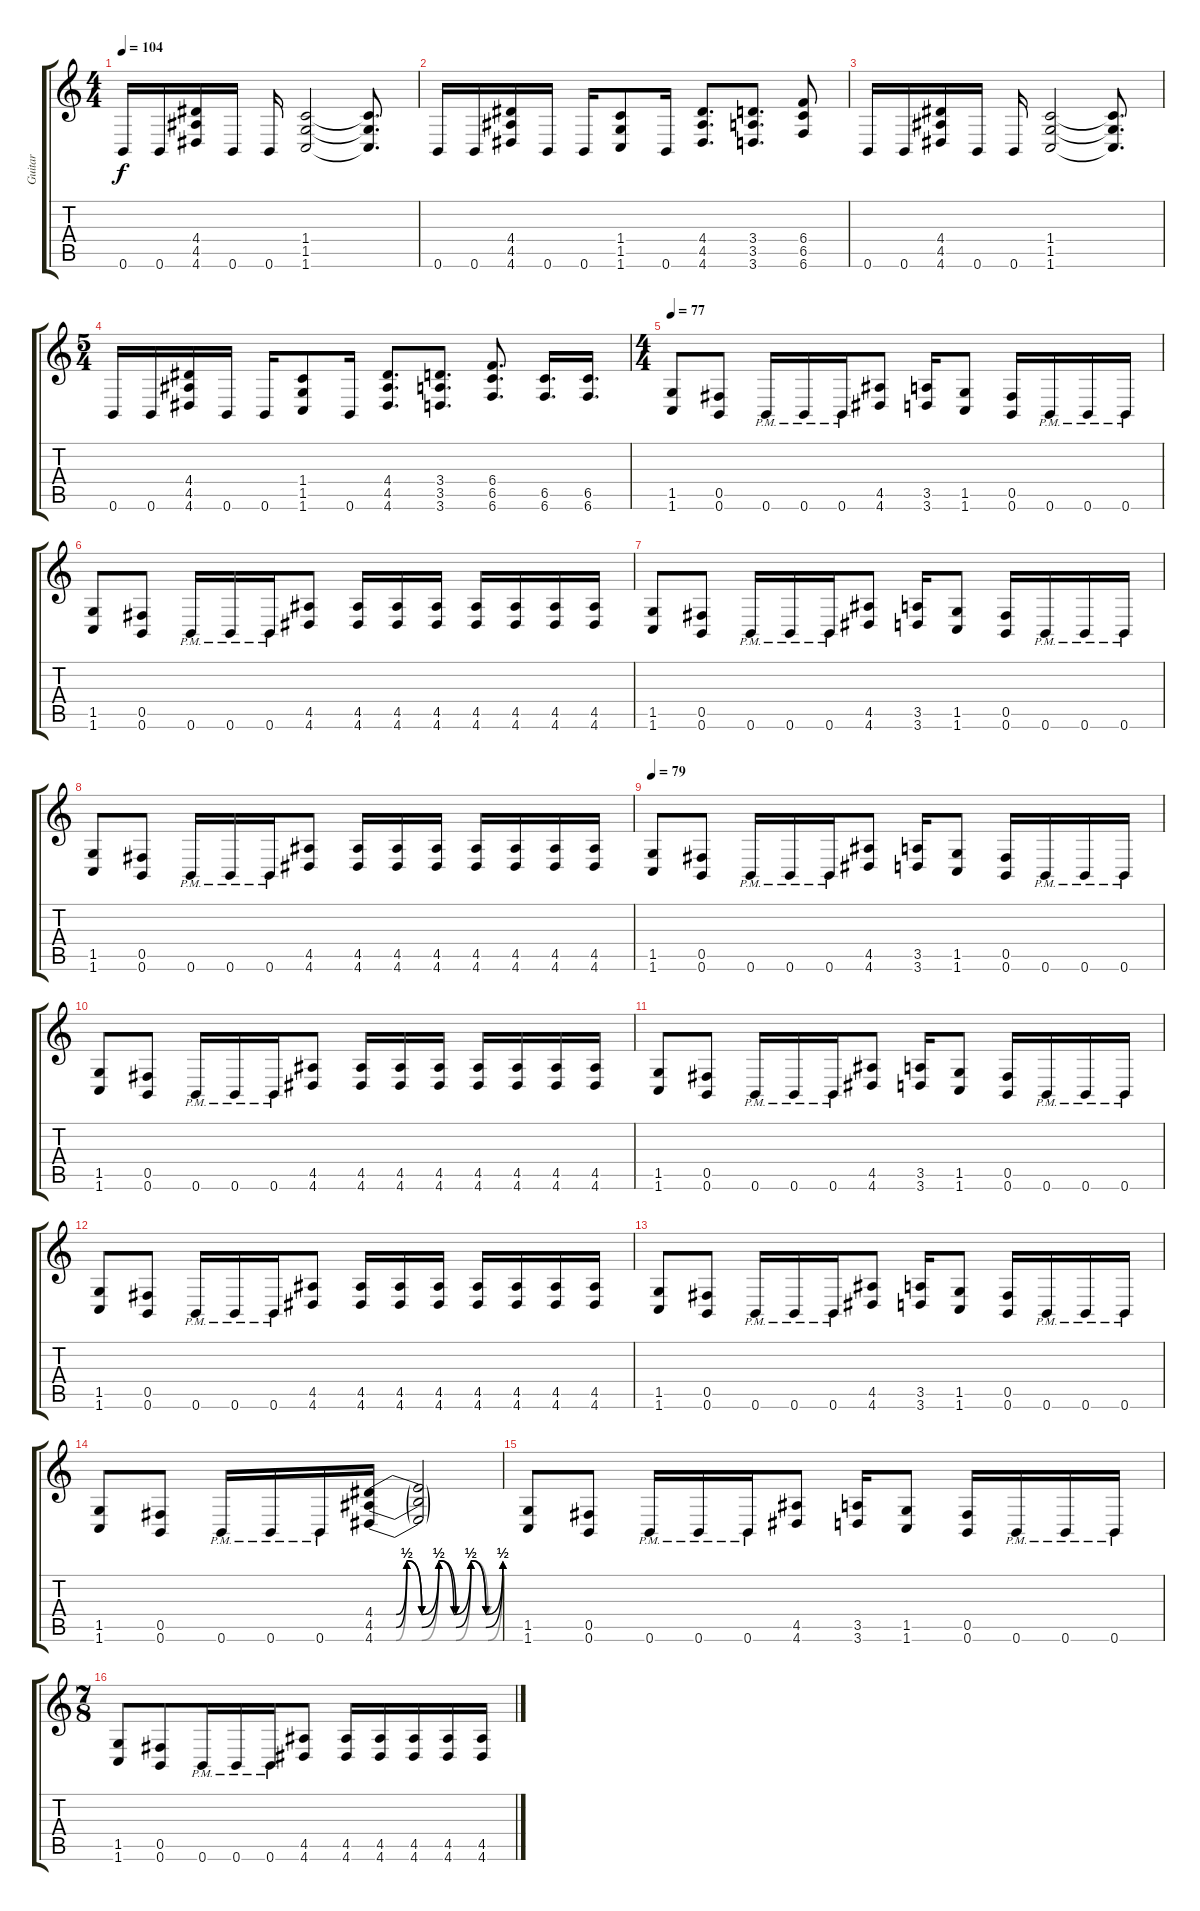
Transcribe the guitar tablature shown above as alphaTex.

\track ("Guitar" "Guitar") {instrument distortionguitar}
\staff {score tabs}
\tuning (Db4 Ab3 E3 B2 Gb2 B1) {hide}
\ts (4 4)
\tempo 104
\clef g2
\ks c
0.6.16{dy f} 0.6.16 (4.4 4.5 4.6).16 0.6.16 0.6.16 (1.4 1.5 1.6).2 (1.4{t} 1.5{t} 1.6{t}).8{d} |
0.6.16 0.6.16 (4.4 4.5 4.6).16 0.6.16 0.6.16 (1.4 1.5 1.6).8 0.6.16 (4.4 4.5 4.6).8{d} (3.4 3.5 3.6).8{d} (6.4 6.5 6.6).8 |
0.6.16 0.6.16 (4.4 4.5 4.6).16 0.6.16 0.6.16 (1.4 1.5 1.6).2 (1.4{t} 1.5{t} 1.6{t}).8{d} |
\ts (5 4)
0.6.16 0.6.16 (4.4 4.5 4.6).16 0.6.16 0.6.16 (1.4 1.5 1.6).8 0.6.16 (4.4 4.5 4.6).8{d} (3.4 3.5 3.6).8{d} (6.4 6.5 6.6).8{d} (6.5 6.6).16{d} (6.5 6.6).16{d} |
\ts (4 4)
\tempo 77
(1.5 1.6).8 (0.5 0.6).8 0.6{pm}.16 0.6{pm}.16 0.6{pm}.16 (4.5 4.6).8 (3.5 3.6).16 (1.5 1.6).8 (0.5 0.6).16 0.6{pm}.16 0.6{pm}.16 0.6{pm}.16 |
(1.5 1.6).8 (0.5 0.6).8 0.6{pm}.16 0.6{pm}.16 0.6{pm}.16 (4.5 4.6).8 (4.5 4.6).16 (4.5 4.6).16 (4.5 4.6).16 (4.5 4.6).16 (4.5 4.6).16 (4.5 4.6).16 (4.5 4.6).16 |
(1.5 1.6).8 (0.5 0.6).8 0.6{pm}.16 0.6{pm}.16 0.6{pm}.16 (4.5 4.6).8 (3.5 3.6).16 (1.5 1.6).8 (0.5 0.6).16 0.6{pm}.16 0.6{pm}.16 0.6{pm}.16 |
(1.5 1.6).8 (0.5 0.6).8 0.6{pm}.16 0.6{pm}.16 0.6{pm}.16 (4.5 4.6).8 (4.5 4.6).16 (4.5 4.6).16 (4.5 4.6).16 (4.5 4.6).16 (4.5 4.6).16 (4.5 4.6).16 (4.5 4.6).16 |
\tempo 79
(1.5 1.6).8 (0.5 0.6).8 0.6{pm}.16 0.6{pm}.16 0.6{pm}.16 (4.5 4.6).8 (3.5 3.6).16 (1.5 1.6).8 (0.5 0.6).16 0.6{pm}.16 0.6{pm}.16 0.6{pm}.16 |
(1.5 1.6).8 (0.5 0.6).8 0.6{pm}.16 0.6{pm}.16 0.6{pm}.16 (4.5 4.6).8 (4.5 4.6).16 (4.5 4.6).16 (4.5 4.6).16 (4.5 4.6).16 (4.5 4.6).16 (4.5 4.6).16 (4.5 4.6).16 |
(1.5 1.6).8 (0.5 0.6).8 0.6{pm}.16 0.6{pm}.16 0.6{pm}.16 (4.5 4.6).8 (3.5 3.6).16 (1.5 1.6).8 (0.5 0.6).16 0.6{pm}.16 0.6{pm}.16 0.6{pm}.16 |
(1.5 1.6).8 (0.5 0.6).8 0.6{pm}.16 0.6{pm}.16 0.6{pm}.16 (4.5 4.6).8 (4.5 4.6).16 (4.5 4.6).16 (4.5 4.6).16 (4.5 4.6).16 (4.5 4.6).16 (4.5 4.6).16 (4.5 4.6).16 |
(1.5 1.6).8 (0.5 0.6).8 0.6{pm}.16 0.6{pm}.16 0.6{pm}.16 (4.5 4.6).8 (3.5 3.6).16 (1.5 1.6).8 (0.5 0.6).16 0.6{pm}.16 0.6{pm}.16 0.6{pm}.16 |
(1.5 1.6).8 (0.5 0.6).8 0.6{pm}.16 0.6{pm}.16 0.6{pm}.16 (4.4{be (custom 0 0 10 0 15 2 22 0 30 2 37 0 45 2 52 0 60 2)} 4.5{be (custom 0 0 10 0 15 2 22 0 30 2 38 0 45 2 52 0 60 2)} 4.6{be (custom 0 0 10 0 15 2 22 0 30 2 38 0 45 2 53 0 60 2)}).16 (4.4{t} 4.5{t} 4.6{t}).2 |
(1.5 1.6).8 (0.5 0.6).8 0.6{pm}.16 0.6{pm}.16 0.6{pm}.16 (4.5 4.6).8 (3.5 3.6).16 (1.5 1.6).8 (0.5 0.6).16 0.6{pm}.16 0.6{pm}.16 0.6{pm}.16 |
\ts (7 8)
(1.5 1.6).8 (0.5 0.6).8 0.6{pm}.16 0.6{pm}.16 0.6{pm}.16 (4.5 4.6).8 (4.5 4.6).16 (4.5 4.6).16 (4.5 4.6).16 (4.5 4.6).16 (4.5 4.6).16
